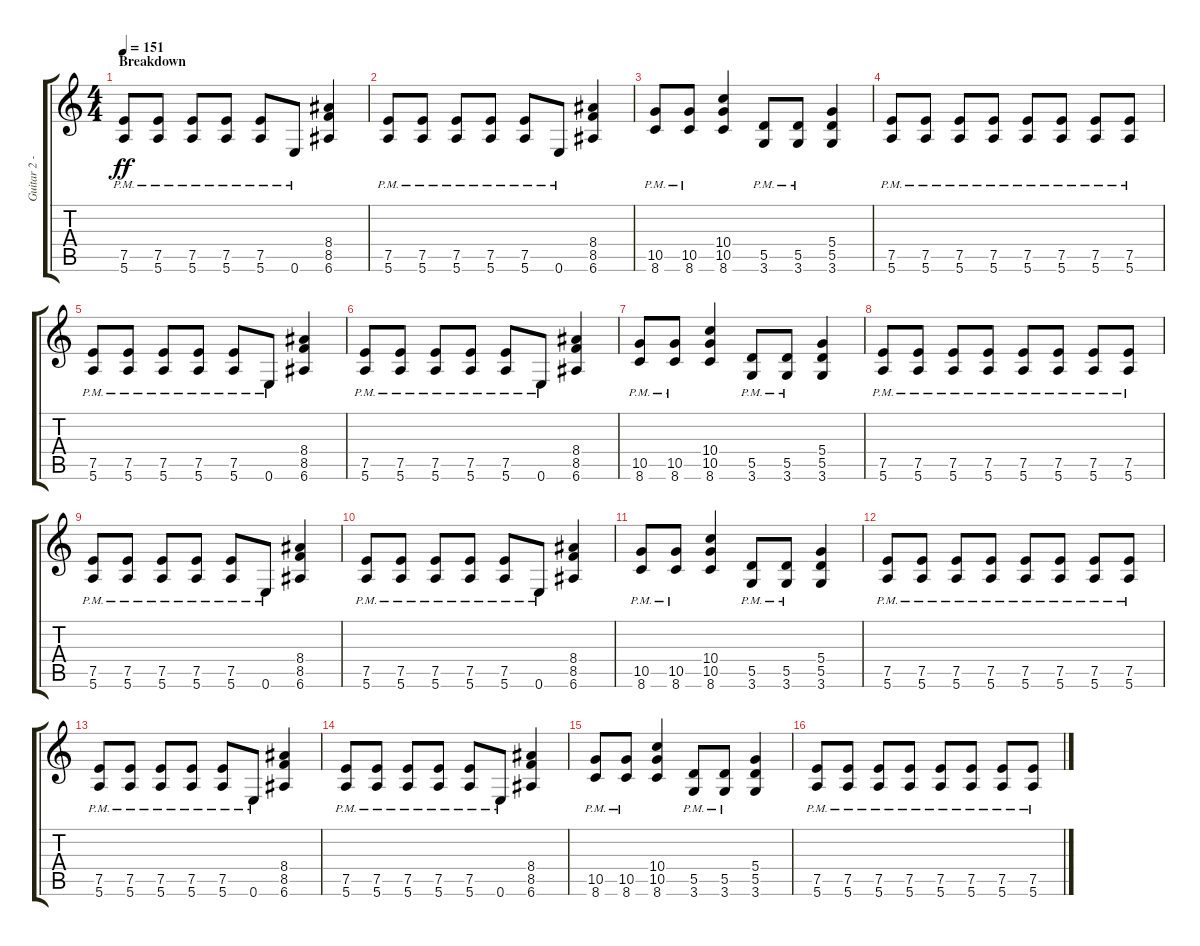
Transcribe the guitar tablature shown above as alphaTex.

\track ("Guitar 2 - Dave Casillas" "Guitar 2 -") {instrument distortionguitar}
\staff {score tabs}
\tuning (E4 B3 G3 D3 A2 E2) {hide}
\ts (4 4)
\section ("" "Breakdown")
\tempo 151
\clef g2
\ks c
(7.5{pm} 5.6{pm}).8{dy ff} (7.5{pm} 5.6{pm}).8 (7.5{pm} 5.6{pm}).8 (7.5{pm} 5.6{pm}).8 (7.5{pm} 5.6{pm}).8 0.6{pm}.8 (8.4 8.5 6.6).4 |
(7.5{pm} 5.6{pm}).8 (7.5{pm} 5.6{pm}).8 (7.5{pm} 5.6{pm}).8 (7.5{pm} 5.6{pm}).8 (7.5{pm} 5.6{pm}).8 0.6{pm}.8 (8.4 8.5 6.6).4 |
(10.5{pm} 8.6{pm}).8 (10.5{pm} 8.6{pm}).8 (10.4 10.5 8.6).4 (5.5{pm} 3.6{pm}).8 (5.5{pm} 3.6{pm}).8 (5.4 5.5 3.6).4 |
(7.5{pm} 5.6{pm}).8 (7.5{pm} 5.6{pm}).8 (7.5{pm} 5.6{pm}).8 (7.5{pm} 5.6{pm}).8 (7.5{pm} 5.6{pm}).8 (7.5{pm} 5.6{pm}).8 (7.5{pm} 5.6{pm}).8 (7.5{pm} 5.6{pm}).8 |
(7.5{pm} 5.6{pm}).8 (7.5{pm} 5.6{pm}).8 (7.5{pm} 5.6{pm}).8 (7.5{pm} 5.6{pm}).8 (7.5{pm} 5.6{pm}).8 0.6{pm}.8 (8.4 8.5 6.6).4 |
(7.5{pm} 5.6{pm}).8 (7.5{pm} 5.6{pm}).8 (7.5{pm} 5.6{pm}).8 (7.5{pm} 5.6{pm}).8 (7.5{pm} 5.6{pm}).8 0.6{pm}.8 (8.4 8.5 6.6).4 |
(10.5{pm} 8.6{pm}).8 (10.5{pm} 8.6{pm}).8 (10.4 10.5 8.6).4 (5.5{pm} 3.6{pm}).8 (5.5{pm} 3.6{pm}).8 (5.4 5.5 3.6).4 |
(7.5{pm} 5.6{pm}).8 (7.5{pm} 5.6{pm}).8 (7.5{pm} 5.6{pm}).8 (7.5{pm} 5.6{pm}).8 (7.5{pm} 5.6{pm}).8 (7.5{pm} 5.6{pm}).8 (7.5{pm} 5.6{pm}).8 (7.5{pm} 5.6{pm}).8 |
(7.5{pm} 5.6{pm}).8{volume 16 balance 8} (7.5{pm} 5.6{pm}).8 (7.5{pm} 5.6{pm}).8 (7.5{pm} 5.6{pm}).8 (7.5{pm} 5.6{pm}).8 0.6{pm}.8 (8.4 8.5 6.6).4 |
(7.5{pm} 5.6{pm}).8 (7.5{pm} 5.6{pm}).8 (7.5{pm} 5.6{pm}).8 (7.5{pm} 5.6{pm}).8 (7.5{pm} 5.6{pm}).8 0.6{pm}.8 (8.4 8.5 6.6).4 |
(10.5{pm} 8.6{pm}).8 (10.5{pm} 8.6{pm}).8 (10.4 10.5 8.6).4 (5.5{pm} 3.6{pm}).8 (5.5{pm} 3.6{pm}).8 (5.4 5.5 3.6).4 |
(7.5{pm} 5.6{pm}).8 (7.5{pm} 5.6{pm}).8 (7.5{pm} 5.6{pm}).8 (7.5{pm} 5.6{pm}).8 (7.5{pm} 5.6{pm}).8 (7.5{pm} 5.6{pm}).8 (7.5{pm} 5.6{pm}).8 (7.5{pm} 5.6{pm}).8 |
(7.5{pm} 5.6{pm}).8 (7.5{pm} 5.6{pm}).8 (7.5{pm} 5.6{pm}).8 (7.5{pm} 5.6{pm}).8 (7.5{pm} 5.6{pm}).8 0.6{pm}.8 (8.4 8.5 6.6).4 |
(7.5{pm} 5.6{pm}).8 (7.5{pm} 5.6{pm}).8 (7.5{pm} 5.6{pm}).8 (7.5{pm} 5.6{pm}).8 (7.5{pm} 5.6{pm}).8 0.6{pm}.8 (8.4 8.5 6.6).4 |
(10.5{pm} 8.6{pm}).8 (10.5{pm} 8.6{pm}).8 (10.4 10.5 8.6).4 (5.5{pm} 3.6{pm}).8 (5.5{pm} 3.6{pm}).8 (5.4 5.5 3.6).4 |
(7.5{pm} 5.6{pm}).8 (7.5{pm} 5.6{pm}).8 (7.5{pm} 5.6{pm}).8 (7.5{pm} 5.6{pm}).8 (7.5{pm} 5.6{pm}).8 (7.5{pm} 5.6{pm}).8 (7.5{pm} 5.6{pm}).8 (7.5{pm} 5.6{pm}).8
